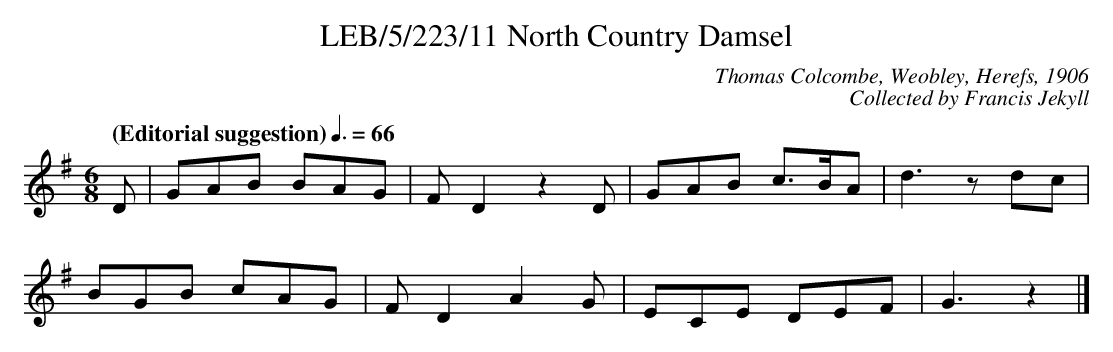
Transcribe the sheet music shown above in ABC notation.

X:1
T:LEB/5/223/11 North Country Damsel
C:Thomas Colcombe, Weobley, Herefs, 1906
C:Collected by Francis Jekyll
L:1/8
Q:"(Editorial suggestion)" 3/8=66
M:6/8
K:G
D | GAB BAG | F D2 z2 D | GAB c3/2B/2A | d3 z dc |
BGB cAG | F D2 A2 G | ECE DEF | G3 z2 |]
